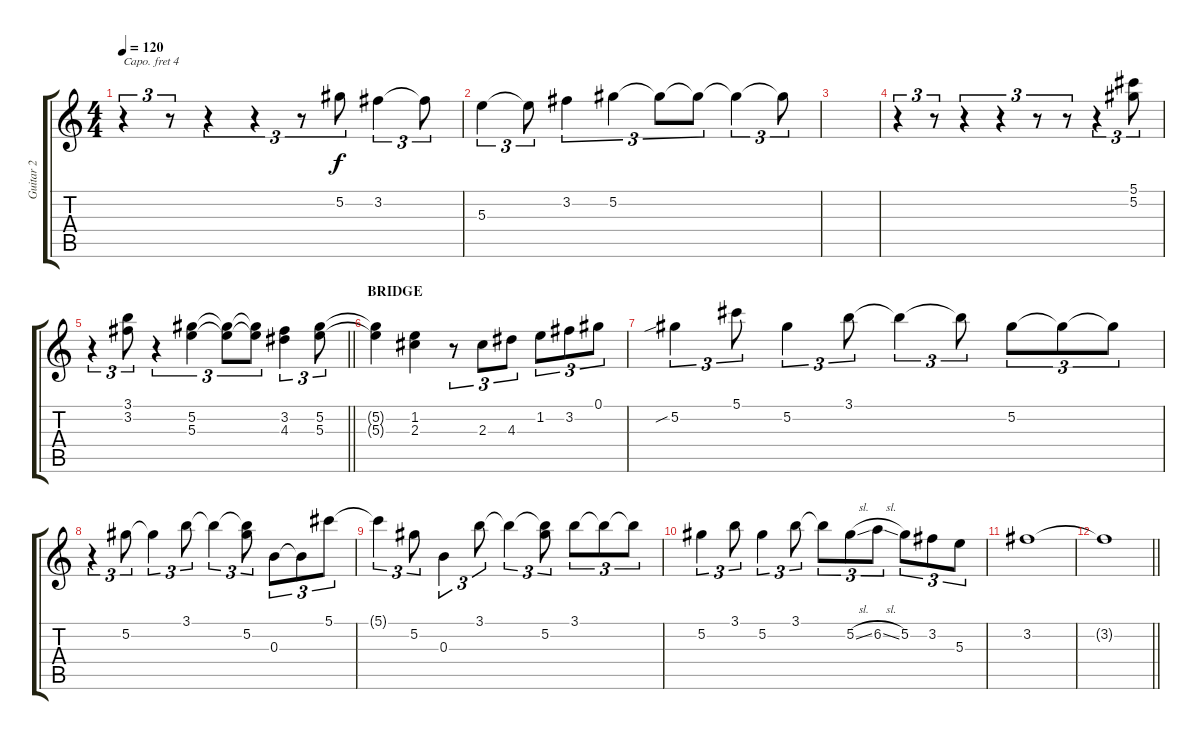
\track ("Guitar 2" "Guitar 2") {instrument acousticguitarnylon}
\staff {score tabs}
\capo 4
\tuning (E4 B3 G3 D3 A2 E2) {hide}
\ts (4 4)
\tempo 120
\clef g2
\ks c
r.4{tu (3 2) dy f} r.8{tu (3 2)} r.4{tu (3 2)} r.4{tu (3 2)} r.8{tu (3 2)} 5.2.8{tu (3 2)} 3.2.4{tu (3 2)} 3.2{t}.8{tu (3 2)} |
5.3.4{tu (3 2)} 5.3{t}.8{tu (3 2)} 3.2.4{tu (3 2)} 5.2.4{tu (3 2)} 5.2{t}.8{tu (3 2)} 5.2{t}.8{tu (3 2)} 5.2{t}.4{tu (3 2)} 5.2{t}.8{tu (3 2)} |
|
r.4{tu (3 2)} r.8{tu (3 2)} r.4{tu (3 2)} r.4{tu (3 2)} r.8{tu (3 2)} r.8{tu (3 2)} r.4{tu (3 2)} (5.1 5.2).8{tu (3 2)} |
\barLineRight lightlight
r.4{tu (3 2)} (3.1 3.2).8{tu (3 2)} r.4{tu (3 2)} (5.2 5.3).4{tu (3 2)} (5.2{t} 5.3{t}).8{tu (3 2)} (5.2{t} 5.3{t}).8{tu (3 2)} (3.2 4.3).4{tu (3 2)} (5.2 5.3).8{tu (3 2)} |
\section ("" "BRIDGE")
(5.2{t} 5.3{t}).4 (1.2 2.3).4 r.8{tu (3 2)} 2.3.8{tu (3 2)} 4.3.8{tu (3 2)} 1.2.8{tu (3 2)} 3.2.8{tu (3 2)} 0.1.8{tu (3 2)} |
5.2{sib}.4{tu (3 2)} 5.1.8{tu (3 2)} 5.2.4{tu (3 2)} 3.1.8{tu (3 2)} 3.1{t}.4{tu (3 2)} 3.1{t}.8{tu (3 2)} 5.2.8{tu (3 2)} 5.2{t}.8{tu (3 2)} 5.2{t}.8{tu (3 2)} |
r.4{tu (3 2)} 5.2.8{tu (3 2)} 5.2{t}.4{tu (3 2)} 3.1.8{tu (3 2)} 3.1{t}.4{tu (3 2)} (3.1{t} 5.2).8{tu (3 2)} 0.3.8{tu (3 2)} 0.3{t}.8{tu (3 2)} 5.1.8{tu (3 2)} |
5.1{t}.4{tu (3 2)} 5.2.8{tu (3 2)} 0.3.4{tu (3 2)} 3.1.8{tu (3 2)} 3.1{t}.4{tu (3 2)} (3.1{t} 5.2).8{tu (3 2)} 3.1.8{tu (3 2)} 3.1{t}.8{tu (3 2)} 3.1{t}.8{tu (3 2)} |
5.2.4{tu (3 2)} 3.1.8{tu (3 2)} 5.2.4{tu (3 2)} 3.1.8{tu (3 2)} 3.1{t}.8{tu (3 2)} 5.2{sl}.8{tu (3 2)} 6.2{sl}.8{tu (3 2)} 5.2.8{tu (3 2)} 3.2.8{tu (3 2)} 5.3.8{tu (3 2)} |
3.2.1 |
\barLineRight lightlight
3.2{t}.1
